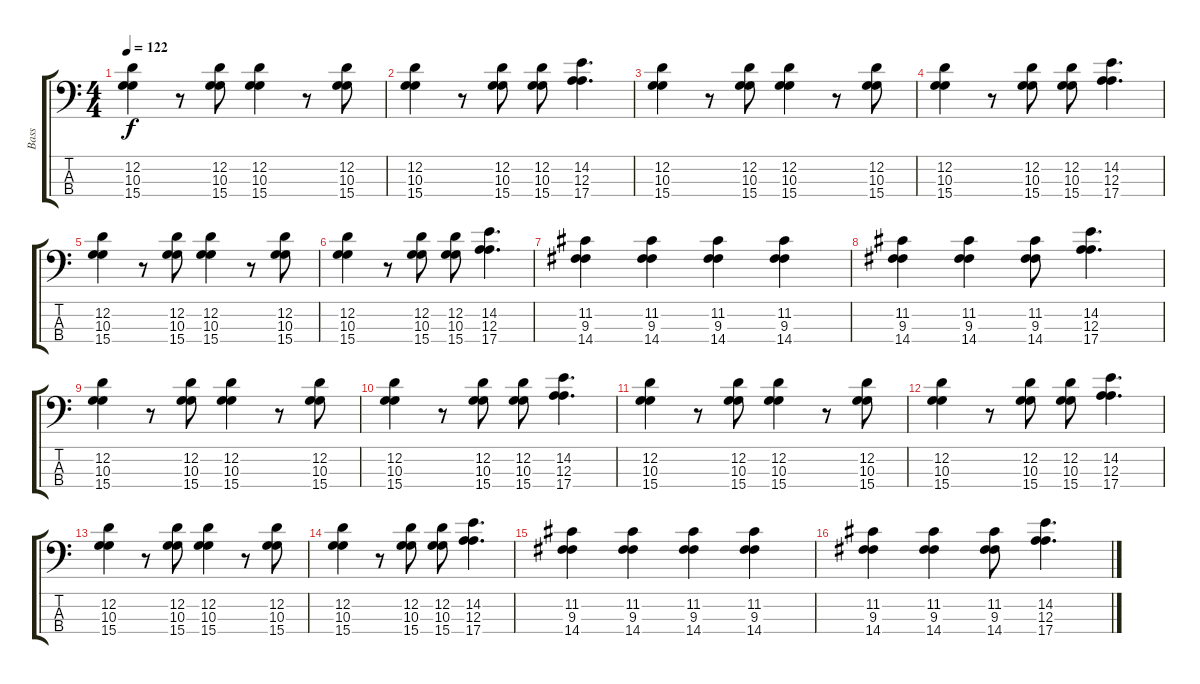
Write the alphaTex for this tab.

\track ("Bass" "Bass") {instrument electricbassfinger}
\staff {score tabs}
\tuning (G2 D2 A1 E1) {hide}
\ts (4 4)
\tempo 122
\clef f4
\ks c
(12.2 10.3 15.4).4{dy f} r.8 (12.2 10.3 15.4).8 (12.2 10.3 15.4).4 r.8 (12.2 10.3 15.4).8 |
(12.2 10.3 15.4).4 r.8 (12.2 10.3 15.4).8 (12.2 10.3 15.4).8 (14.2 12.3 17.4).4{d} |
(12.2 10.3 15.4).4 r.8 (12.2 10.3 15.4).8 (12.2 10.3 15.4).4 r.8 (12.2 10.3 15.4).8 |
(12.2 10.3 15.4).4 r.8 (12.2 10.3 15.4).8 (12.2 10.3 15.4).8 (14.2 12.3 17.4).4{d} |
(12.2 10.3 15.4).4 r.8 (12.2 10.3 15.4).8 (12.2 10.3 15.4).4 r.8 (12.2 10.3 15.4).8 |
(12.2 10.3 15.4).4 r.8 (12.2 10.3 15.4).8 (12.2 10.3 15.4).8 (14.2 12.3 17.4).4{d} |
(11.2 9.3 14.4).4 (11.2 9.3 14.4).4 (11.2 9.3 14.4).4 (11.2 9.3 14.4).4 |
(11.2 9.3 14.4).4 (11.2 9.3 14.4).4 (11.2 9.3 14.4).8 (14.2 12.3 17.4).4{d} |
(12.2 10.3 15.4).4 r.8 (12.2 10.3 15.4).8 (12.2 10.3 15.4).4 r.8 (12.2 10.3 15.4).8 |
(12.2 10.3 15.4).4 r.8 (12.2 10.3 15.4).8 (12.2 10.3 15.4).8 (14.2 12.3 17.4).4{d} |
(12.2 10.3 15.4).4 r.8 (12.2 10.3 15.4).8 (12.2 10.3 15.4).4 r.8 (12.2 10.3 15.4).8 |
(12.2 10.3 15.4).4 r.8 (12.2 10.3 15.4).8 (12.2 10.3 15.4).8 (14.2 12.3 17.4).4{d} |
(12.2 10.3 15.4).4 r.8 (12.2 10.3 15.4).8 (12.2 10.3 15.4).4 r.8 (12.2 10.3 15.4).8 |
(12.2 10.3 15.4).4 r.8 (12.2 10.3 15.4).8 (12.2 10.3 15.4).8 (14.2 12.3 17.4).4{d} |
(11.2 9.3 14.4).4 (11.2 9.3 14.4).4 (11.2 9.3 14.4).4 (11.2 9.3 14.4).4 |
(11.2 9.3 14.4).4 (11.2 9.3 14.4).4 (11.2 9.3 14.4).8 (14.2 12.3 17.4).4{d}
